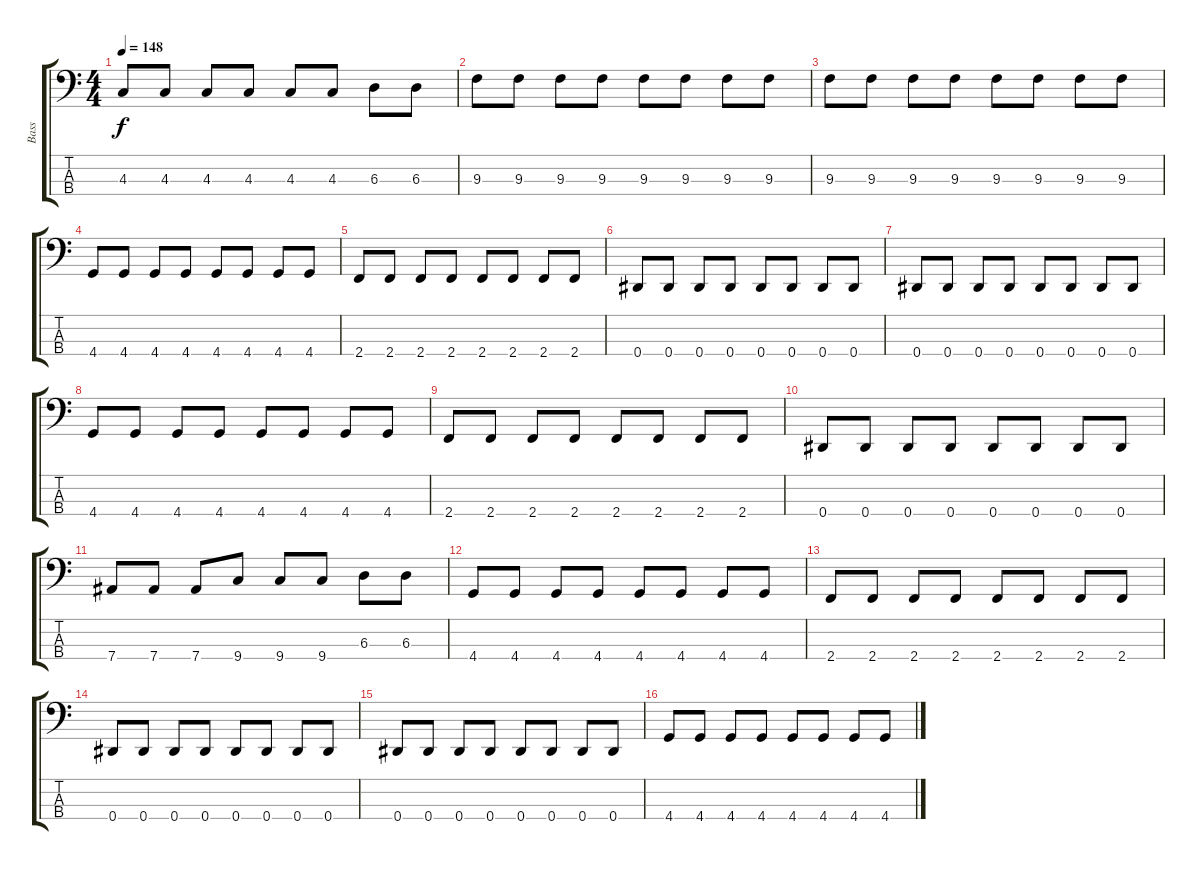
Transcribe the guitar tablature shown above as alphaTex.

\track ("Bass" "Bass") {instrument electricbasspick}
\staff {score tabs}
\tuning (Gb2 Db2 Ab1 Eb1) {hide}
\ts (4 4)
\tempo 148
\clef f4
\ks c
4.3.8{dy f} 4.3.8 4.3.8 4.3.8 4.3.8 4.3.8 6.3.8 6.3.8 |
9.3.8 9.3.8 9.3.8 9.3.8 9.3.8 9.3.8 9.3.8 9.3.8 |
9.3.8 9.3.8 9.3.8 9.3.8 9.3.8 9.3.8 9.3.8 9.3.8 |
4.4.8 4.4.8 4.4.8 4.4.8 4.4.8 4.4.8 4.4.8 4.4.8 |
2.4.8 2.4.8 2.4.8 2.4.8 2.4.8 2.4.8 2.4.8 2.4.8 |
0.4.8 0.4.8 0.4.8 0.4.8 0.4.8 0.4.8 0.4.8 0.4.8 |
0.4.8 0.4.8 0.4.8 0.4.8 0.4.8 0.4.8 0.4.8 0.4.8 |
4.4.8 4.4.8 4.4.8 4.4.8 4.4.8 4.4.8 4.4.8 4.4.8 |
2.4.8 2.4.8 2.4.8 2.4.8 2.4.8 2.4.8 2.4.8 2.4.8 |
0.4.8 0.4.8 0.4.8 0.4.8 0.4.8 0.4.8 0.4.8 0.4.8 |
7.4.8 7.4.8 7.4.8 9.4.8 9.4.8 9.4.8 6.3.8 6.3.8 |
4.4.8 4.4.8 4.4.8 4.4.8 4.4.8 4.4.8 4.4.8 4.4.8 |
2.4.8 2.4.8 2.4.8 2.4.8 2.4.8 2.4.8 2.4.8 2.4.8 |
0.4.8 0.4.8 0.4.8 0.4.8 0.4.8 0.4.8 0.4.8 0.4.8 |
0.4.8 0.4.8 0.4.8 0.4.8 0.4.8 0.4.8 0.4.8 0.4.8 |
4.4.8 4.4.8 4.4.8 4.4.8 4.4.8 4.4.8 4.4.8 4.4.8
